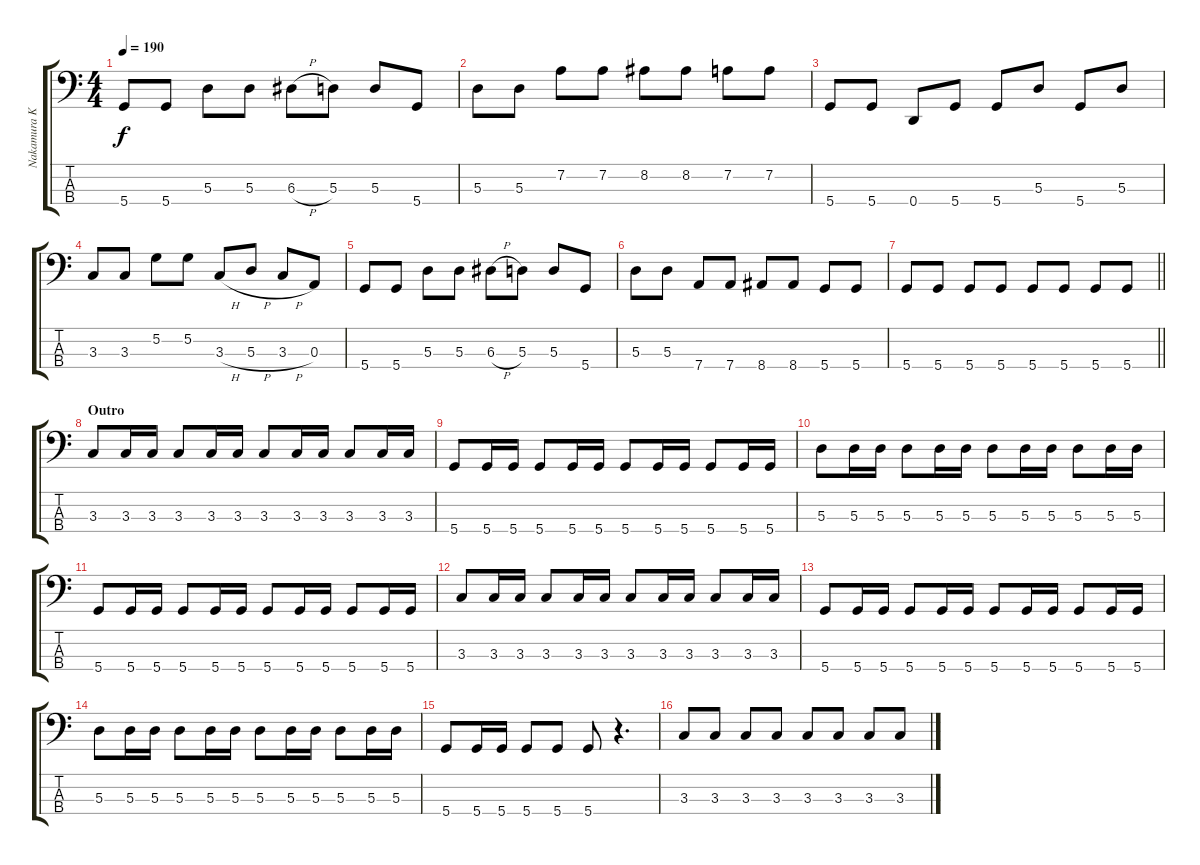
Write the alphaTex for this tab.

\track ("Nakamura Kazuhiko" "Nakamura K") {instrument electricbassfinger}
\staff {score tabs}
\tuning (G2 D2 A1 D1) {hide}
\ts (4 4)
\tempo 190
\clef f4
\ks c
5.4.8{dy f} 5.4.8 5.3.8 5.3.8 6.3{h}.8 5.3.8 5.3.8 5.4.8 |
5.3.8 5.3.8 7.2.8 7.2.8 8.2.8 8.2.8 7.2.8 7.2.8 |
5.4.8 5.4.8 0.4.8 5.4.8 5.4.8 5.3.8 5.4.8 5.3.8 |
3.3.8 3.3.8 5.2.8 5.2.8 3.3{h}.8 5.3{h}.8 3.3{h}.8 0.3.8 |
5.4.8 5.4.8 5.3.8 5.3.8 6.3{h}.8 5.3.8 5.3.8 5.4.8 |
5.3.8 5.3.8 7.4.8 7.4.8 8.4.8 8.4.8 5.4.8 5.4.8 |
\barLineRight lightlight
5.4.8 5.4.8 5.4.8 5.4.8 5.4.8 5.4.8 5.4.8 5.4.8 |
\section ("" "Outro")
3.3.8 3.3.16 3.3.16 3.3.8 3.3.16 3.3.16 3.3.8 3.3.16 3.3.16 3.3.8 3.3.16 3.3.16 |
5.4.8 5.4.16 5.4.16 5.4.8 5.4.16 5.4.16 5.4.8 5.4.16 5.4.16 5.4.8 5.4.16 5.4.16 |
5.3.8 5.3.16 5.3.16 5.3.8 5.3.16 5.3.16 5.3.8 5.3.16 5.3.16 5.3.8 5.3.16 5.3.16 |
5.4.8 5.4.16 5.4.16 5.4.8 5.4.16 5.4.16 5.4.8 5.4.16 5.4.16 5.4.8 5.4.16 5.4.16 |
3.3.8 3.3.16 3.3.16 3.3.8 3.3.16 3.3.16 3.3.8 3.3.16 3.3.16 3.3.8 3.3.16 3.3.16 |
5.4.8 5.4.16 5.4.16 5.4.8 5.4.16 5.4.16 5.4.8 5.4.16 5.4.16 5.4.8 5.4.16 5.4.16 |
5.3.8 5.3.16 5.3.16 5.3.8 5.3.16 5.3.16 5.3.8 5.3.16 5.3.16 5.3.8 5.3.16 5.3.16 |
5.4.8 5.4.16 5.4.16 5.4.8 5.4.8 5.4.8 r.4{d} |
3.3.8 3.3.8 3.3.8 3.3.8 3.3.8 3.3.8 3.3.8 3.3.8
